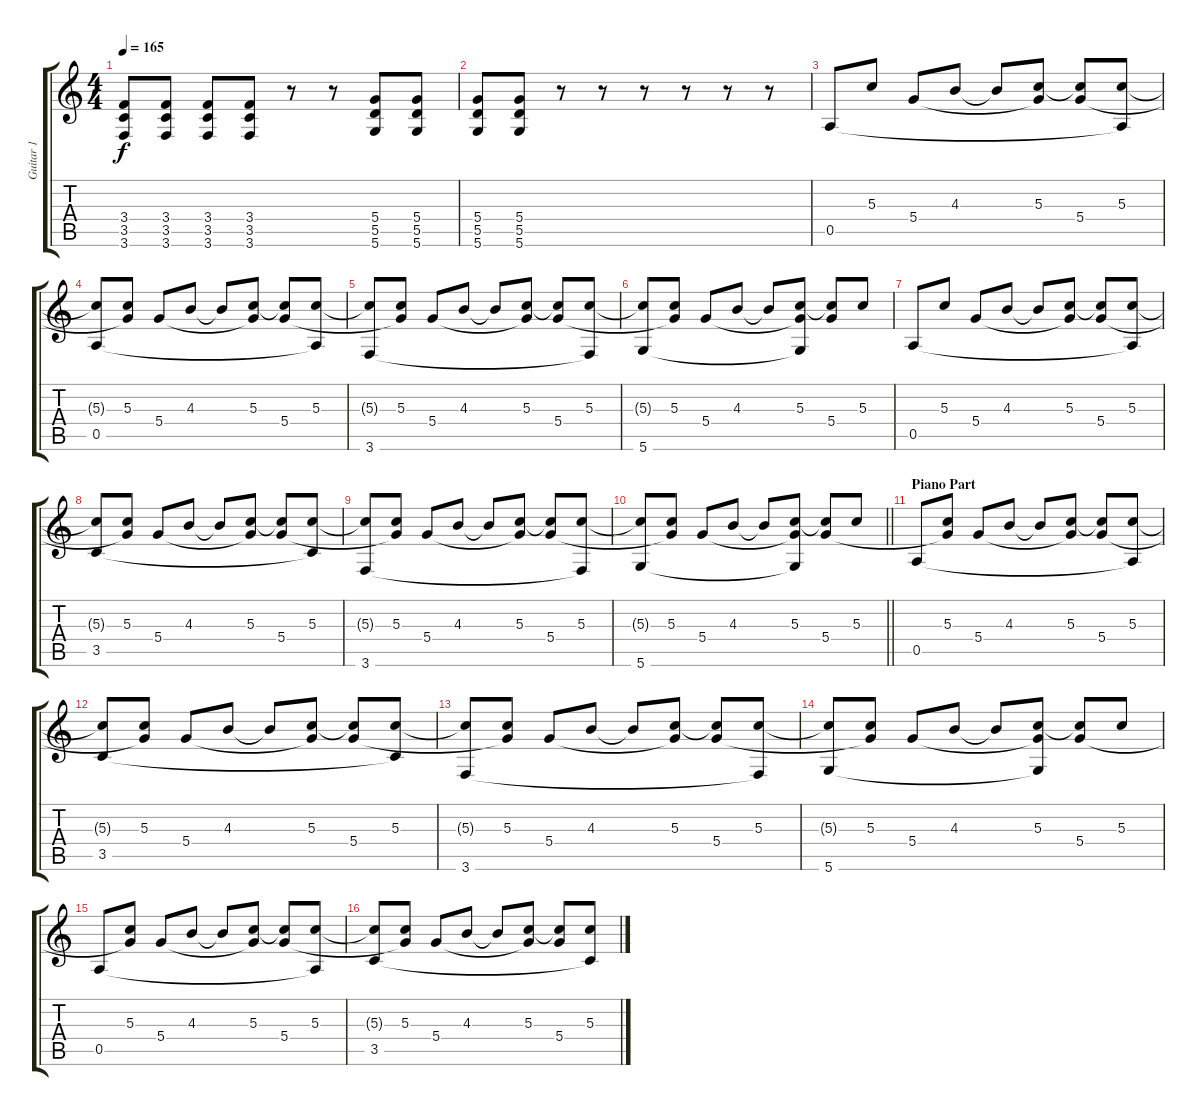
\track ("Guitar 1" "Guitar 1") {instrument overdrivenguitar}
\staff {score tabs}
\tuning (E4 B3 G3 D3 A2 D2) {hide}
\ts (4 4)
\tempo 165
\clef g2
\ks c
(3.4 3.5 3.6).8{dy f} (3.4 3.5 3.6).8 (3.4 3.5 3.6).8 (3.4 3.5 3.6).8 r.8 r.8 (5.4 5.5 5.6).8 (5.4 5.5 5.6).8 |
(5.4 5.5 5.6).8 (5.4 5.5 5.6).8 r.8 r.8 r.8 r.8 r.8 r.8 |
0.5.8{volume 11} 5.3.8 5.4.8 4.3.8 4.3{t}.8 (5.3 5.4{t}).8 (5.3{t} 5.4).8 (5.3 0.5{t}).8 |
(5.3{t} 0.5).8 (5.3 5.4{t}).8 5.4.8 4.3.8 4.3{t}.8 (5.3 5.4{t}).8 (5.3{t} 5.4).8 (5.3 0.5{t}).8 |
(5.3{t} 3.6).8 (5.3 5.4{t}).8 5.4.8 4.3.8 4.3{t}.8 (5.3 5.4{t}).8 (5.3{t} 5.4).8 (5.3 3.6{t}).8 |
(5.3{t} 5.6).8 (5.3 5.4{t}).8 5.4.8 4.3.8 4.3{t}.8 (5.3 5.4{t} 5.6{t}).8 (5.3{t} 5.4).8 5.3.8 |
0.5.8 5.3.8 5.4.8 4.3.8 4.3{t}.8 (5.3 5.4{t}).8 (5.3{t} 5.4).8 (5.3 0.5{t}).8 |
(5.3{t} 3.5).8 (5.3 5.4{t}).8 5.4.8 4.3.8 4.3{t}.8 (5.3 5.4{t}).8 (5.3{t} 5.4).8 (5.3 3.5{t}).8 |
(5.3{t} 3.6).8 (5.3 5.4{t}).8 5.4.8 4.3.8 4.3{t}.8 (5.3 5.4{t}).8 (5.3{t} 5.4).8 (5.3 3.6{t}).8 |
\barLineRight lightlight
(5.3{t} 5.6).8 (5.3 5.4{t}).8 5.4.8 4.3.8 4.3{t}.8 (5.3 5.4{t} 5.6{t}).8 (5.3{t} 5.4).8 5.3.8 |
\section ("" "Piano Part")
0.5.8 (5.3 5.4{t}).8 5.4.8 4.3.8 4.3{t}.8 (5.3 5.4{t}).8 (5.3{t} 5.4).8 (5.3 0.5{t}).8 |
(5.3{t} 3.5).8 (5.3 5.4{t}).8 5.4.8 4.3.8 4.3{t}.8 (5.3 5.4{t}).8 (5.3{t} 5.4).8 (5.3 3.5{t}).8 |
(5.3{t} 3.6).8 (5.3 5.4{t}).8 5.4.8 4.3.8 4.3{t}.8 (5.3 5.4{t}).8 (5.3{t} 5.4).8 (5.3 3.6{t}).8 |
(5.3{t} 5.6).8 (5.3 5.4{t}).8 5.4.8 4.3.8 4.3{t}.8 (5.3 5.4{t} 5.6{t}).8 (5.3{t} 5.4).8 5.3.8 |
0.5.8 (5.3 5.4{t}).8 5.4.8 4.3.8 4.3{t}.8 (5.3 5.4{t}).8 (5.3{t} 5.4).8 (5.3 0.5{t}).8 |
(5.3{t} 3.5).8 (5.3 5.4{t}).8 5.4.8 4.3.8 4.3{t}.8 (5.3 5.4{t}).8 (5.3{t} 5.4).8 (5.3 3.5{t}).8
